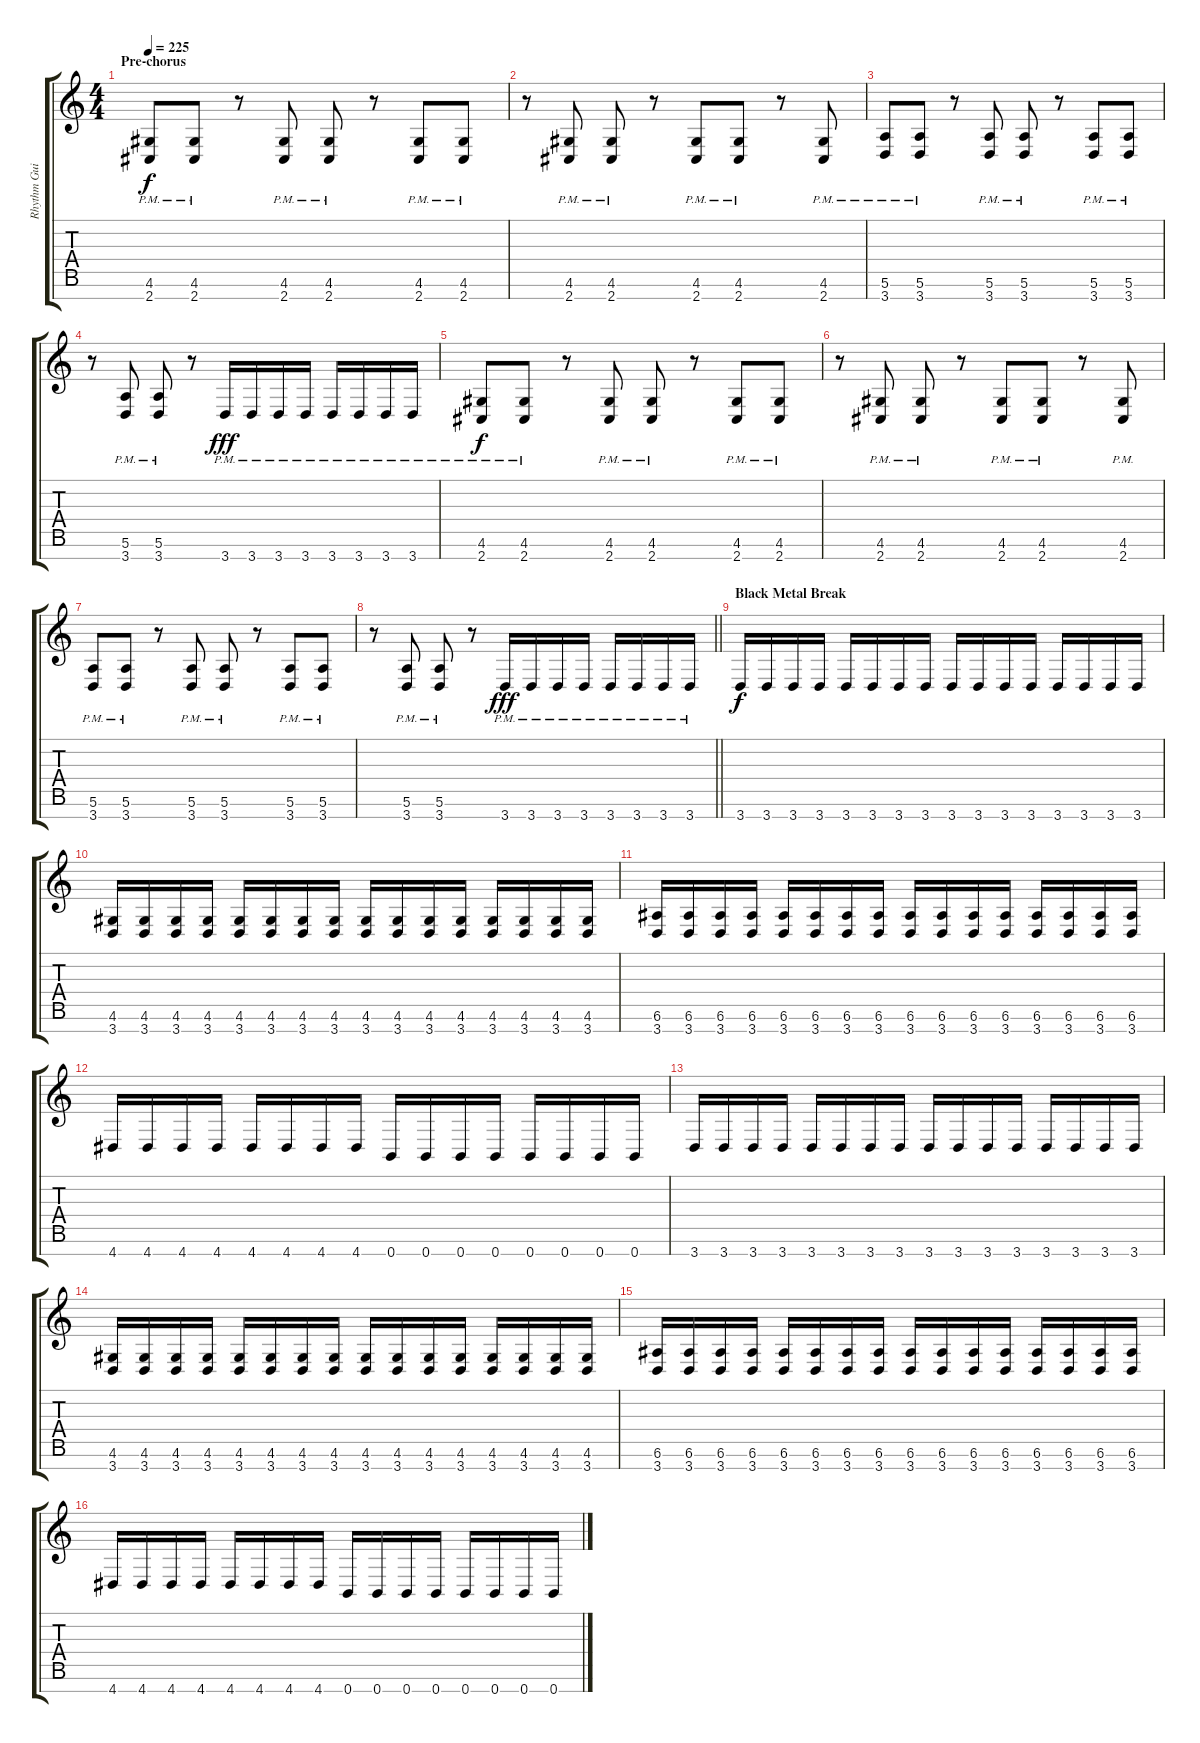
\track ("Rhythm Guitar 1" "Rhythm Gui") {instrument distortionguitar}
\staff {score tabs}
\tuning (E4 B3 G3 D3 A2 E2 B1) {hide}
\ts (4 4)
\section ("" "Pre-chorus")
\tempo 225
\clef g2
\ks c
(4.6{pm} 2.7{pm}).8{dy f} (4.6{pm} 2.7{pm}).8 r.8 (4.6{pm} 2.7{pm}).8 (4.6{pm} 2.7{pm}).8 r.8 (4.6{pm} 2.7{pm}).8 (4.6{pm} 2.7{pm}).8 |
r.8 (4.6{pm} 2.7{pm}).8 (4.6{pm} 2.7{pm}).8 r.8 (4.6{pm} 2.7{pm}).8 (4.6{pm} 2.7{pm}).8 r.8 (4.6{pm} 2.7{pm}).8 |
(5.6{pm} 3.7{pm}).8 (5.6{pm} 3.7{pm}).8 r.8 (5.6{pm} 3.7{pm}).8 (5.6{pm} 3.7{pm}).8 r.8 (5.6{pm} 3.7{pm}).8 (5.6{pm} 3.7{pm}).8 |
r.8 (5.6{pm} 3.7{pm}).8 (5.6{pm} 3.7{pm}).8 r.8 3.7{pm}.16{dy fff} 3.7{pm}.16 3.7{pm}.16 3.7{pm}.16 3.7{pm}.16 3.7{pm}.16 3.7{pm}.16 3.7{pm}.16 |
(4.6{pm} 2.7{pm}).8{dy f} (4.6{pm} 2.7{pm}).8 r.8 (4.6{pm} 2.7{pm}).8 (4.6{pm} 2.7{pm}).8 r.8 (4.6{pm} 2.7{pm}).8 (4.6{pm} 2.7{pm}).8 |
r.8 (4.6{pm} 2.7{pm}).8 (4.6{pm} 2.7{pm}).8 r.8 (4.6{pm} 2.7{pm}).8 (4.6{pm} 2.7{pm}).8 r.8 (4.6{pm} 2.7{pm}).8 |
(5.6{pm} 3.7{pm}).8 (5.6{pm} 3.7{pm}).8 r.8 (5.6{pm} 3.7{pm}).8 (5.6{pm} 3.7{pm}).8 r.8 (5.6{pm} 3.7{pm}).8 (5.6{pm} 3.7{pm}).8 |
\barLineRight lightlight
r.8 (5.6{pm} 3.7{pm}).8 (5.6{pm} 3.7{pm}).8 r.8 3.7{pm}.16{dy fff} 3.7{pm}.16 3.7{pm}.16 3.7{pm}.16 3.7{pm}.16 3.7{pm}.16 3.7{pm}.16 3.7{pm}.16 |
\section ("" "Black Metal Break")
3.7.16{dy f} 3.7.16 3.7.16 3.7.16 3.7.16 3.7.16 3.7.16 3.7.16 3.7.16 3.7.16 3.7.16 3.7.16 3.7.16 3.7.16 3.7.16 3.7.16 |
(4.6 3.7).16 (4.6 3.7).16 (4.6 3.7).16 (4.6 3.7).16 (4.6 3.7).16 (4.6 3.7).16 (4.6 3.7).16 (4.6 3.7).16 (4.6 3.7).16 (4.6 3.7).16 (4.6 3.7).16 (4.6 3.7).16 (4.6 3.7).16 (4.6 3.7).16 (4.6 3.7).16 (4.6 3.7).16 |
(6.6 3.7).16 (6.6 3.7).16 (6.6 3.7).16 (6.6 3.7).16 (6.6 3.7).16 (6.6 3.7).16 (6.6 3.7).16 (6.6 3.7).16 (6.6 3.7).16 (6.6 3.7).16 (6.6 3.7).16 (6.6 3.7).16 (6.6 3.7).16 (6.6 3.7).16 (6.6 3.7).16 (6.6 3.7).16 |
4.7.16 4.7.16 4.7.16 4.7.16 4.7.16 4.7.16 4.7.16 4.7.16 0.7.16 0.7.16 0.7.16 0.7.16 0.7.16 0.7.16 0.7.16 0.7.16 |
3.7.16 3.7.16 3.7.16 3.7.16 3.7.16 3.7.16 3.7.16 3.7.16 3.7.16 3.7.16 3.7.16 3.7.16 3.7.16 3.7.16 3.7.16 3.7.16 |
(4.6 3.7).16 (4.6 3.7).16 (4.6 3.7).16 (4.6 3.7).16 (4.6 3.7).16 (4.6 3.7).16 (4.6 3.7).16 (4.6 3.7).16 (4.6 3.7).16 (4.6 3.7).16 (4.6 3.7).16 (4.6 3.7).16 (4.6 3.7).16 (4.6 3.7).16 (4.6 3.7).16 (4.6 3.7).16 |
(6.6 3.7).16 (6.6 3.7).16 (6.6 3.7).16 (6.6 3.7).16 (6.6 3.7).16 (6.6 3.7).16 (6.6 3.7).16 (6.6 3.7).16 (6.6 3.7).16 (6.6 3.7).16 (6.6 3.7).16 (6.6 3.7).16 (6.6 3.7).16 (6.6 3.7).16 (6.6 3.7).16 (6.6 3.7).16 |
4.7.16 4.7.16 4.7.16 4.7.16 4.7.16 4.7.16 4.7.16 4.7.16 0.7.16 0.7.16 0.7.16 0.7.16 0.7.16 0.7.16 0.7.16 0.7.16
